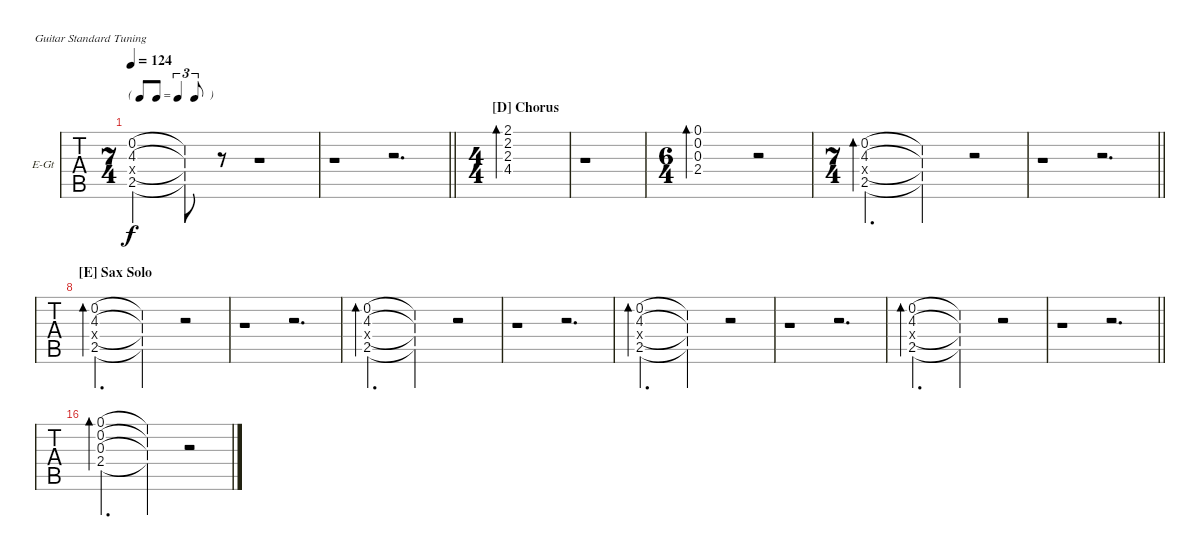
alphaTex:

\bracketExtendMode nobrackets
\firstSystemTrackNameOrientation horizontal
\otherSystemsTrackNameOrientation horizontal
\defaultBarNumberDisplay FirstOfSystem
\track ("Tremelo" "E-Gt") {instrument electricguitarclean}
\staff {tabs}
\tuning (E4 B3 G3 D3 A2 E2)
\ts (7 4)
\tf triplet8th
\tempo 124
\clef g2
\ks d
(4.3{t} 0.2{t} 4.4{x t} 2.5{t}).2{dy f} (4.3{t} 0.2{t} 4.4{x t} 2.5{t}).8 r.8 r.1 |
\barLineRight lightlight
r.1 r.2{d} |
\ts (4 4)
\beaming (8 2 2 2 2)
\section ("D" "Chorus")
(2.1{ac} 4.4{ac} 2.2{ac} 2.3{ac}).1{bd 237} |
r.1 |
\ts (6 4)
\beaming (8 6 6)
(2.4{ac} 0.2{ac} 0.1{ac} 0.3{ac}).1{bd 234} r.2 |
\ts (7 4)
\beaming (8 6 4 4)
(4.3{ac} 0.2{ac} 4.4{ac x} 2.5{ac}).2{d bd 234} (4.3{t} 0.2{t} 4.4{x t} 2.5{t}).2 r.2 |
\barLineRight lightlight
r.1 r.2{d} |
\section ("E" "Sax Solo")
(4.3{ac} 0.2{ac} 4.4{ac x} 2.5{ac}).2{d bd 234} (4.3{t} 0.2{t} 4.4{x t} 2.5{t}).2 r.2 |
r.1 r.2{d} |
(4.3{ac} 0.2{ac} 4.4{ac x} 2.5{ac}).2{d bd 234} (4.3{t} 0.2{t} 4.4{x t} 2.5{t}).2 r.2 |
r.1 r.2{d} |
(4.3{ac} 0.2{ac} 4.4{ac x} 2.5{ac}).2{d bd 234} (4.3{t} 0.2{t} 4.4{x t} 2.5{t}).2 r.2 |
r.1 r.2{d} |
(4.3{ac} 0.2{ac} 4.4{ac x} 2.5{ac}).2{d bd 234} (4.3{t} 0.2{t} 4.4{x t} 2.5{t}).2 r.2 |
\barLineRight lightlight
r.1 r.2{d} |
(0.2{ac} 0.1{ac} 2.4{ac} 0.3{ac}).2{d bd 234} (0.2{t} 0.1{t} 2.4{t} 0.3{t}).2 r.2
